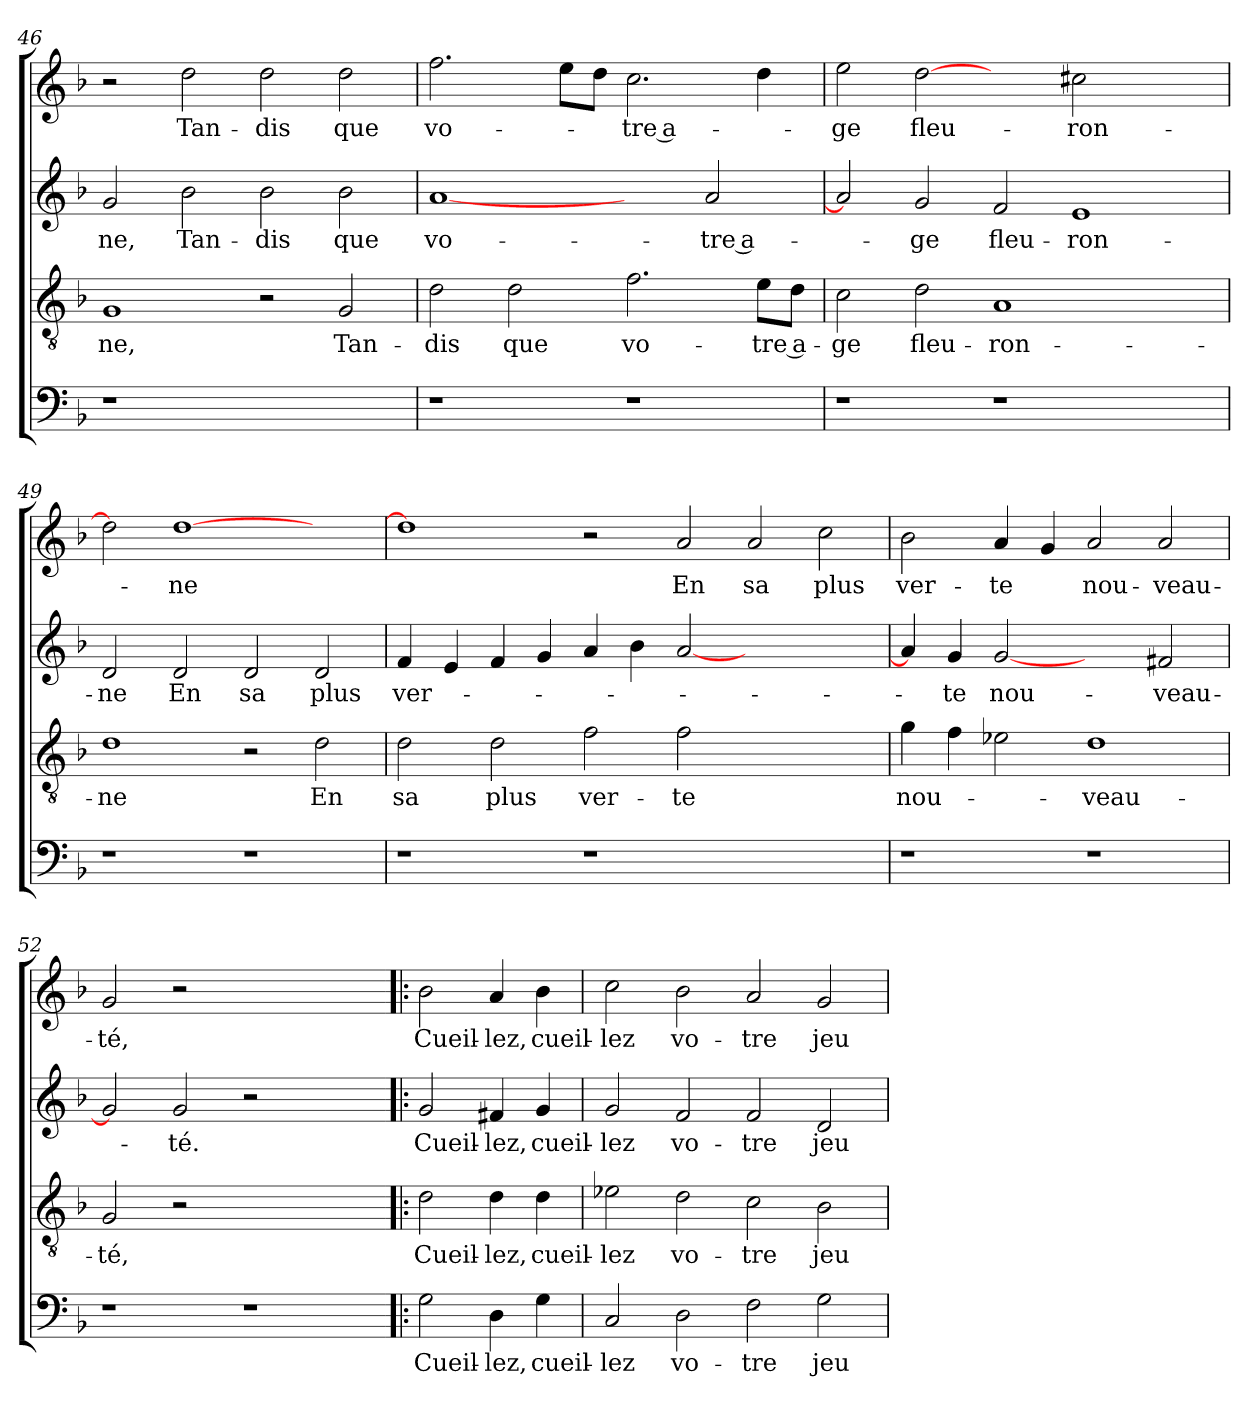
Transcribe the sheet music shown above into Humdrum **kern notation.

**kern	**text	**kern	**text	**kern	**text	**kern	**text
*part4	*part4	*part3	*part3	*part2	*part2	*part1	*part1
*staff4	*staff4	*staff3	*staff3	*staff2	*staff2	*staff1	*staff1
*clefF4	*	*clefGv2	*	*clefG2	*	*clefG2	*
*k[b-]	*	*k[b-]	*	*k[b-]	*	*k[b-]	*
=46	=46	=46	=46	=46	=46	=46	=46
1r	.	1G	-ne,	2g	-ne,	2r	.
.	.	.	.	2b-	Tan-	2dd	Tan-
1ryy	.	2r	.	2b-	-dis	2dd	-dis
.	.	2G	Tan-	2b-	que	2dd	que
=47	=47	=47	=47	=47	=47	=47	=47
1r	.	2d	-dis	[1a	vo-	2.ff	vo-
.	.	2d	que	.	.	.	.
.	.	.	.	.	.	8eeL	.
.	.	.	.	.	.	8ddJ	.
1r	.	2.f	vo-	2ryy	.	2.cc	-tre a-
.	.	.	.	2a	-tre a-	.	.
.	.	8eL	-tre a-	.	.	4dd	.
.	.	8dJ	.	.	.	.	.
=48	=48	=48	=48	=48	=48	=48	=48
1r	.	2c	-ge	2a]	.	2ee	-ge
.	.	2d	fleu-	2g	-ge	[2dd	fleu-
1r	.	1A	-ron-	2f	fleu-	2ryy	.
.	.	.	.	1e	-ron-	2cc#X	-ron-
2ryy	.	2ryy	.	.	.	2ryy	.
!!LO:LB:g=z
=49	=49	=49	=49	=49	=49	=49	=49
1r	.	1d	-ne	2d	-ne	2dd]	.
.	.	.	.	2d	En	[1dd	-ne
1r	.	2r	.	2d	sa	.	.
.	.	2d	En	2d	plus	2ryy	.
=50	=50	=50	=50	=50	=50	=50	=50
1r	.	2d	sa	4f	ver-	1dd]	.
.	.	.	.	4e	.	.	.
.	.	2d	plus	4f	.	.	.
.	.	.	.	4g	.	.	.
1r	.	2f	ver-	4a	.	2r	.
.	.	.	.	4b-	.	.	.
.	.	2f	-te	[2a	.	2a	En
1ryy	.	1ryy	.	1ryy	.	2a	sa
.	.	.	.	.	.	2cc	plus
=51	=51	=51	=51	=51	=51	=51	=51
1r	.	4g	nou-	4a]	.	2b-	ver-
.	.	4f	.	4g	-te	.	.
.	.	2e-X	.	[2g	nou-	4a	-te
.	.	.	.	.	.	4g	.
1r	.	1d	-veau-	2ryy	.	2a	nou-
.	.	.	.	2f#X	-veau-	2a	-veau-
=52	=52	=52	=52	=52	=52	=52	=52
1r	.	2G	-té,	2g]	.	2g	-té,
.	.	2r	.	2g	-té.	2r	.
1r	.	1ryy	.	2r	.	1ryy	.
.	.	.	.	2ryy	.	.	.
=53!|:	=53!|:	=53!|:	=53!|:	=53!|:	=53!|:	=53!|:	=53!|:
2G	Cueil-	2d	Cueil-	2g	Cueil-	2b-	Cueil-
4D	-lez,	4d	-lez,	4f#X	-lez,	4a	-lez,
4G	cueil-	4d	cueil-	4g	cueil-	4b-	cueil-
=54	=54	=54	=54	=54	=54	=54	=54
2C	-lez	2e-X	-lez	2g	-lez	2cc	-lez
2D	vo-	2d	vo-	2f	vo-	2b-	vo-
2F	-tre	2c	-tre	2f	-tre	2a	-tre
2G	jeu-	2B-	jeu-	2d	jeu-	2g	jeu-
=	=	=	=	=	=	=	=
*-	*-	*-	*-	*-	*-	*-	*-
